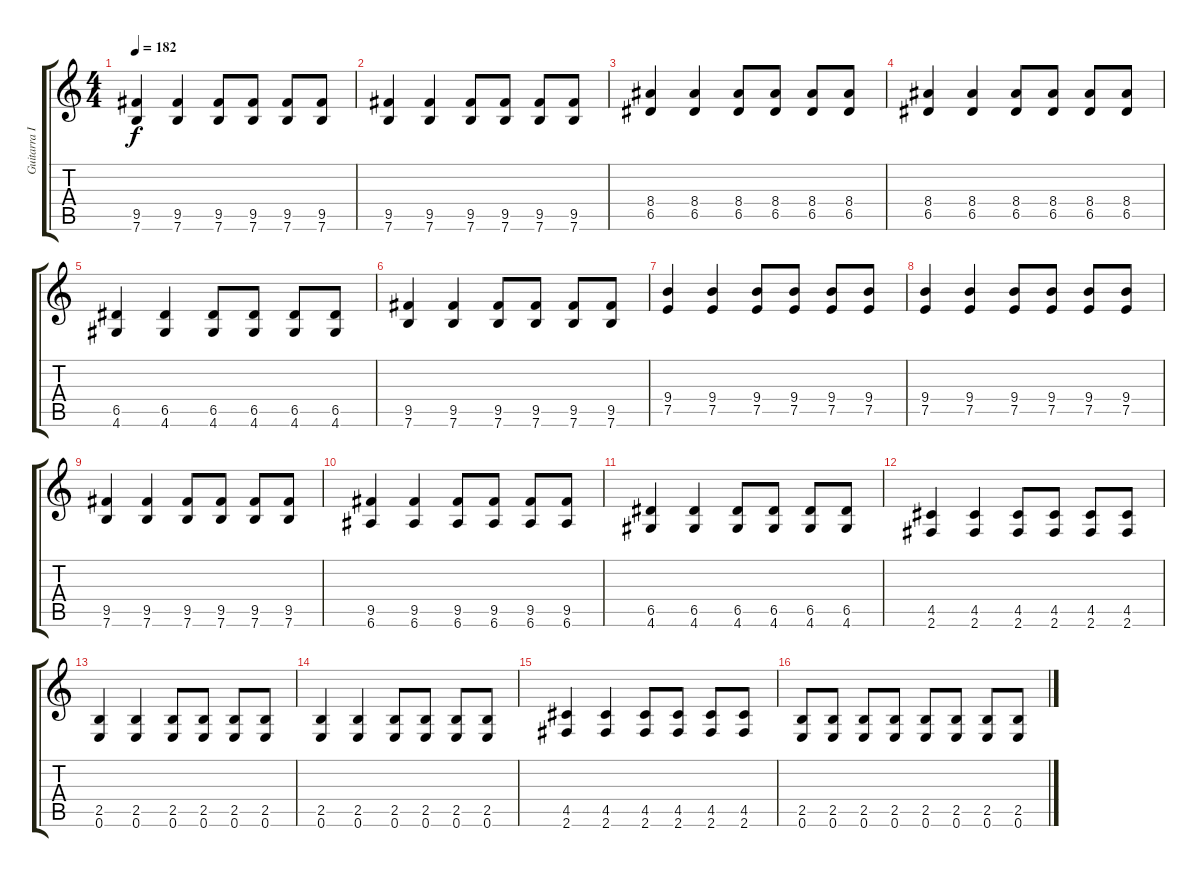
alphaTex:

\track ("Guitarra II" "Guitarra I") {instrument distortionguitar}
\staff {score tabs}
\tuning (E4 B3 G3 D3 A2 E2) {hide}
\ts (4 4)
\tempo 182
\clef g2
\ks c
(9.5 7.6).4{dy f} (9.5 7.6).4 (9.5 7.6).8 (9.5 7.6).8 (9.5 7.6).8 (9.5 7.6).8 |
(9.5 7.6).4 (9.5 7.6).4 (9.5 7.6).8 (9.5 7.6).8 (9.5 7.6).8 (9.5 7.6).8 |
(8.4 6.5).4 (8.4 6.5).4 (8.4 6.5).8 (8.4 6.5).8 (8.4 6.5).8 (8.4 6.5).8 |
(8.4 6.5).4 (8.4 6.5).4 (8.4 6.5).8 (8.4 6.5).8 (8.4 6.5).8 (8.4 6.5).8 |
(6.5 4.6).4 (6.5 4.6).4 (6.5 4.6).8 (6.5 4.6).8 (6.5 4.6).8 (6.5 4.6).8 |
(9.5 7.6).4 (9.5 7.6).4 (9.5 7.6).8 (9.5 7.6).8 (9.5 7.6).8 (9.5 7.6).8 |
(9.4 7.5).4 (9.4 7.5).4 (9.4 7.5).8 (9.4 7.5).8 (9.4 7.5).8 (9.4 7.5).8 |
(9.4 7.5).4 (9.4 7.5).4 (9.4 7.5).8 (9.4 7.5).8 (9.4 7.5).8 (9.4 7.5).8 |
(9.5 7.6).4 (9.5 7.6).4 (9.5 7.6).8 (9.5 7.6).8 (9.5 7.6).8 (9.5 7.6).8 |
(9.5 6.6).4 (9.5 6.6).4 (9.5 6.6).8 (9.5 6.6).8 (9.5 6.6).8 (9.5 6.6).8 |
(6.5 4.6).4 (6.5 4.6).4 (6.5 4.6).8 (6.5 4.6).8 (6.5 4.6).8 (6.5 4.6).8 |
(4.5 2.6).4 (4.5 2.6).4 (4.5 2.6).8 (4.5 2.6).8 (4.5 2.6).8 (4.5 2.6).8 |
(2.5 0.6).4 (2.5 0.6).4 (2.5 0.6).8 (2.5 0.6).8 (2.5 0.6).8 (2.5 0.6).8 |
(2.5 0.6).4 (2.5 0.6).4 (2.5 0.6).8 (2.5 0.6).8 (2.5 0.6).8 (2.5 0.6).8 |
(4.5 2.6).4 (4.5 2.6).4 (4.5 2.6).8 (4.5 2.6).8 (4.5 2.6).8 (4.5 2.6).8 |
(2.5 0.6).8 (2.5 0.6).8 (2.5 0.6).8 (2.5 0.6).8 (2.5 0.6).8 (2.5 0.6).8 (2.5 0.6).8 (2.5 0.6).8
